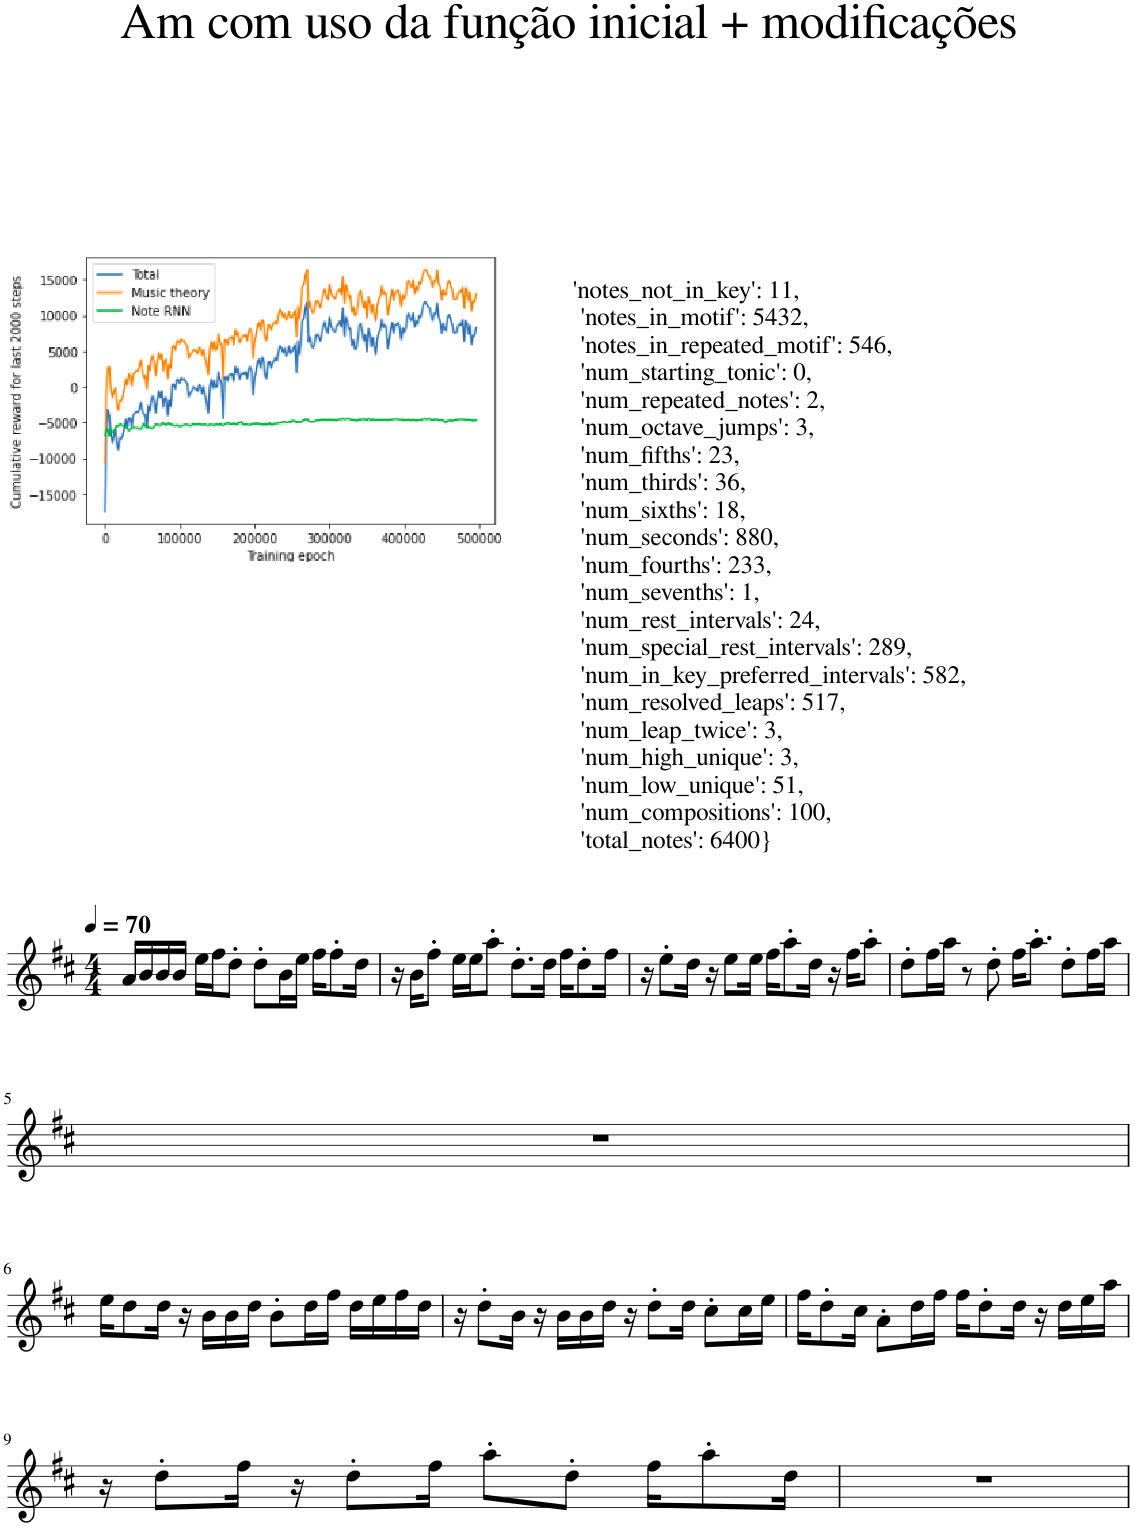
**kern
*part1
*staff1
*I"Piano
*I'Pno.
*clefG2
*k[f#c#]
*M4/4
*MM70
=1
16a/LL
16b/
16b/
16b/JJ
16ee\LL
16ff#\J
8dd'\J
8dd'\L
16b\L
16ee\JJ
16ff#\KL
8ff#'\
16dd\Jk
=2
16r
16b\KL
8ff#'\J
16ee\LL
16ee\J
8aa'\J
8.dd'\L
16dd\Jk
16ff#\KL
8dd'\
16ff#\Jk
=3
16r
8ee'\L
16dd\Jk
16r
8ee\L
16ee\Jk
16ff#\KL
8aa'\
16dd\Jk
16r
16ff#\KL
8aa'\J
=4
8dd'\L
16ff#\L
16aa\JJ
8r
8dd'\
16ff#\KL
8.aa'\J
8dd'\L
16ff#\L
16aa\JJ
!!LO:LB:g=z
=5
1r
!!LO:LB:g=z
=6
16ee\KL
8dd\
16dd\Jk
16r
16b\LL
16b\
16dd\JJ
8b'\L
16dd\L
16ff#\JJ
16dd\LL
16ee\
16ff#\
16dd\JJ
=7
16r
8dd'\L
16b\Jk
16r
16b\LL
16b\
16dd\JJ
16r
8dd'\L
16dd\Jk
8cc#'\L
16cc#\L
16ee\JJ
=8
16ff#\KL
8dd'\
16cc#\Jk
8a'\L
16dd\L
16ff#\JJ
16ff#\KL
8dd'\
16dd\Jk
16r
16dd\LL
16ee\
16aa\JJ
!!LO:LB:g=z
=9
16r
8dd'\L
16ff#\Jk
16r
8dd'\L
16ff#\Jk
8aa'\L
8dd'\J
16ff#\KL
8aa'\
16dd\Jk
=10
1r
=
*-
